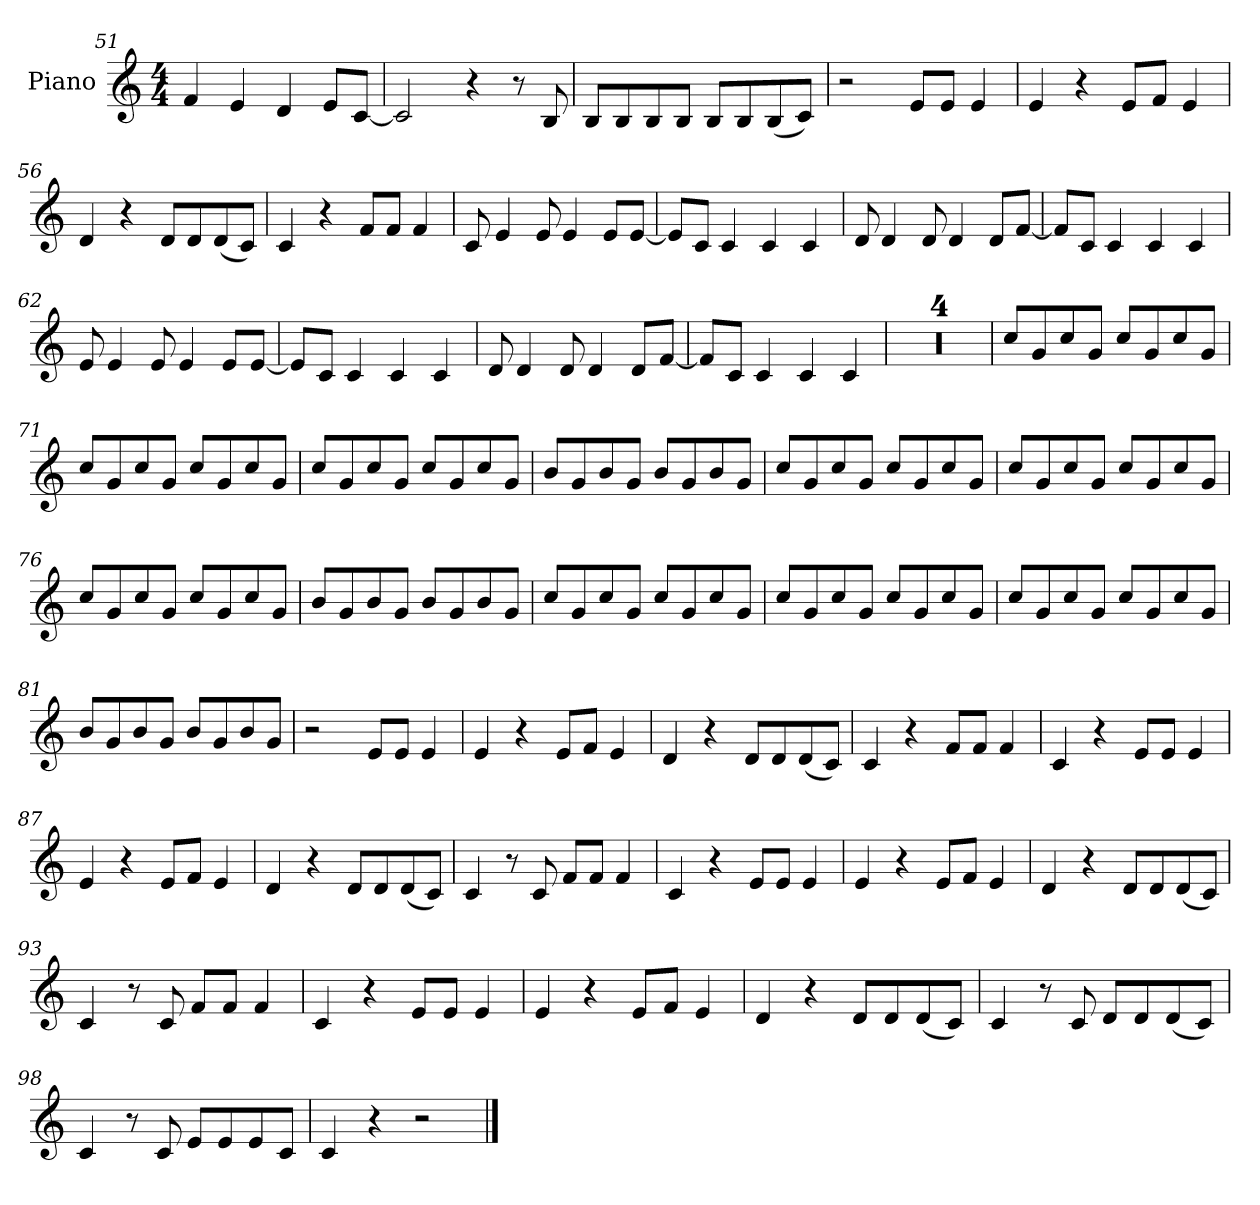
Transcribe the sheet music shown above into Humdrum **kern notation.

**kern
*part1
*staff1
*I"Piano
*I'Pno.
*clefG2
*k[]
*M4/4
=51
4f
4e
4d
8eL
[8cJ
=52
2c]
4r
8r
8B
=53
8BL
8B
8B
8BJ
8BL
8B
(<8B
8cJ)
=54
2r
8eL
8eJ
4e
=55
4e
4r
8eL
8fJ
4e
=56
4d
4r
8dL
8d
(<8d
8cJ)
=57
4c
4r
8fL
8fJ
4f
=58
8c
4e
8e
4e
8eL
[8eJ
=59
8eL]
8cJ
4c
4c
4c
=60
8d
4d
8d
4d
8dL
[8fJ
=61
8fL]
8cJ
4c
4c
4c
=62
8e
4e
8e
4e
8eL
[8eJ
=63
8eL]
8cJ
4c
4c
4c
=64
8d
4d
8d
4d
8dL
[8fJ
=65
8fL]
8cJ
4c
4c
4c
=66
1r
=67
1r
=68
1r
=69
1r
=70
8cc!L
8g!
8cc!
8g!J
8cc!L
8g!
8cc!
8g!J
=71
8cc!L
8g!
8cc!
8g!J
8cc!L
8g!
8cc!
8g!J
=72
8cc!L
8g!
8cc!
8g!J
8cc!L
8g!
8cc!
8g!J
=73
8b!L
8g!
8b!
8g!J
8b!L
8g!
8b!
8g!J
=74
8cc!L
8g!
8cc!
8g!J
8cc!L
8g!
8cc!
8g!J
=75
8cc!L
8g!
8cc!
8g!J
8cc!L
8g!
8cc!
8g!J
=76
8cc!L
8g!
8cc!
8g!J
8cc!L
8g!
8cc!
8g!J
=77
8b!L
8g!
8b!
8g!J
8b!L
8g!
8b!
8g!J
=78
8cc!L
8g!
8cc!
8g!J
8cc!L
8g!
8cc!
8g!J
=79
8cc!L
8g!
8cc!
8g!J
8cc!L
8g!
8cc!
8g!J
=80
8cc!L
8g!
8cc!
8g!J
8cc!L
8g!
8cc!
8g!J
=81
8b!L
8g!
8b!
8g!J
8b!L
8g!
8b!
8g!J
=82
2r
8eL
8eJ
4e
=83
4e
4r
8eL
8fJ
4e
=84
4d
4r
8dL
8d
(<8d
8cJ)
=85
4c
4r
8fL
8fJ
4f
=86
4c
4r
8eL
8eJ
4e
=87
4e
4r
8eL
8fJ
4e
=88
4d
4r
8dL
8d
(<8d
8cJ)
=89
4c
8r
8c
8fL
8fJ
4f
=90
4c
4r
8eL
8eJ
4e
=91
4e
4r
8eL
8fJ
4e
=92
4d
4r
8dL
8d
(<8d
8cJ)
=93
4c
8r
8c
8fL
8fJ
4f
=94
4c
4r
8eL
8eJ
4e
=95
4e
4r
8eL
8fJ
4e
=96
4d
4r
8dL
8d
(<8d
8cJ)
=97
4c
8r
8c
8dL
8d
(<8d
8cJ)
=98
4c
8r
8c
8eL
8e
8e
8cJ
=99
4c
4r
2r
==
*-
